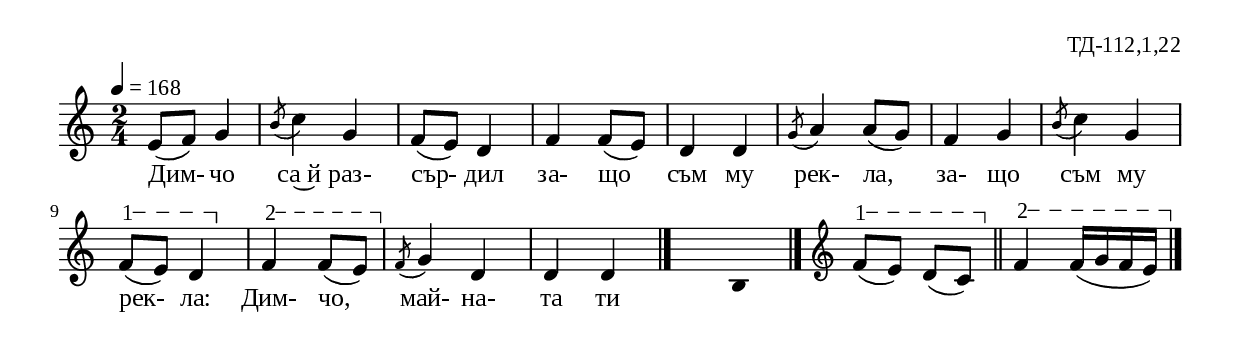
%{
sva_112_1_22
%}

\include "td-preamble.ly"

\score {
\relative c' {
\tempo 4 = 168
\time 2/4
e8( f) g4 | \acciaccatura b8 c4 g | f8( e) d4 | f f8( e) | d4 d |
\acciaccatura g8 a4 a8( g) | f4 g | \acciaccatura b8 c4 g | 
\varA
f8\startTextSpan( e) d4\stopTextSpan | 
\varB
f\startTextSpan f8( e\stopTextSpan) | 
\acciaccatura f8 g4 d | d d
 \bar "|." 
 s4 \fixB b \fixC
 \bar "|." 
\endm
\varA
f'8\startTextSpan( e) d( c\stopTextSpan) \bar "||"
\varB
f4\startTextSpan f16( g f e\stopTextSpan)
 \bar "|." 
}
\addlyrics { Дим- чо са~й раз- сър- дил за- що съм му рек- ла, 
за- що съм му рек- ла: Дим- чо, май- на- та ти }
%
\layout {
  indent = #0
  line-width = 190\mm
  ragged-right=##f
}
%
\midi { 
	\context {
		\Score tempoWholesPerMinute = #(ly:make-moment 168 4)
		}
	}
}
%
\header{
  opus = "ТД-112,1,22"
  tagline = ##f
}


